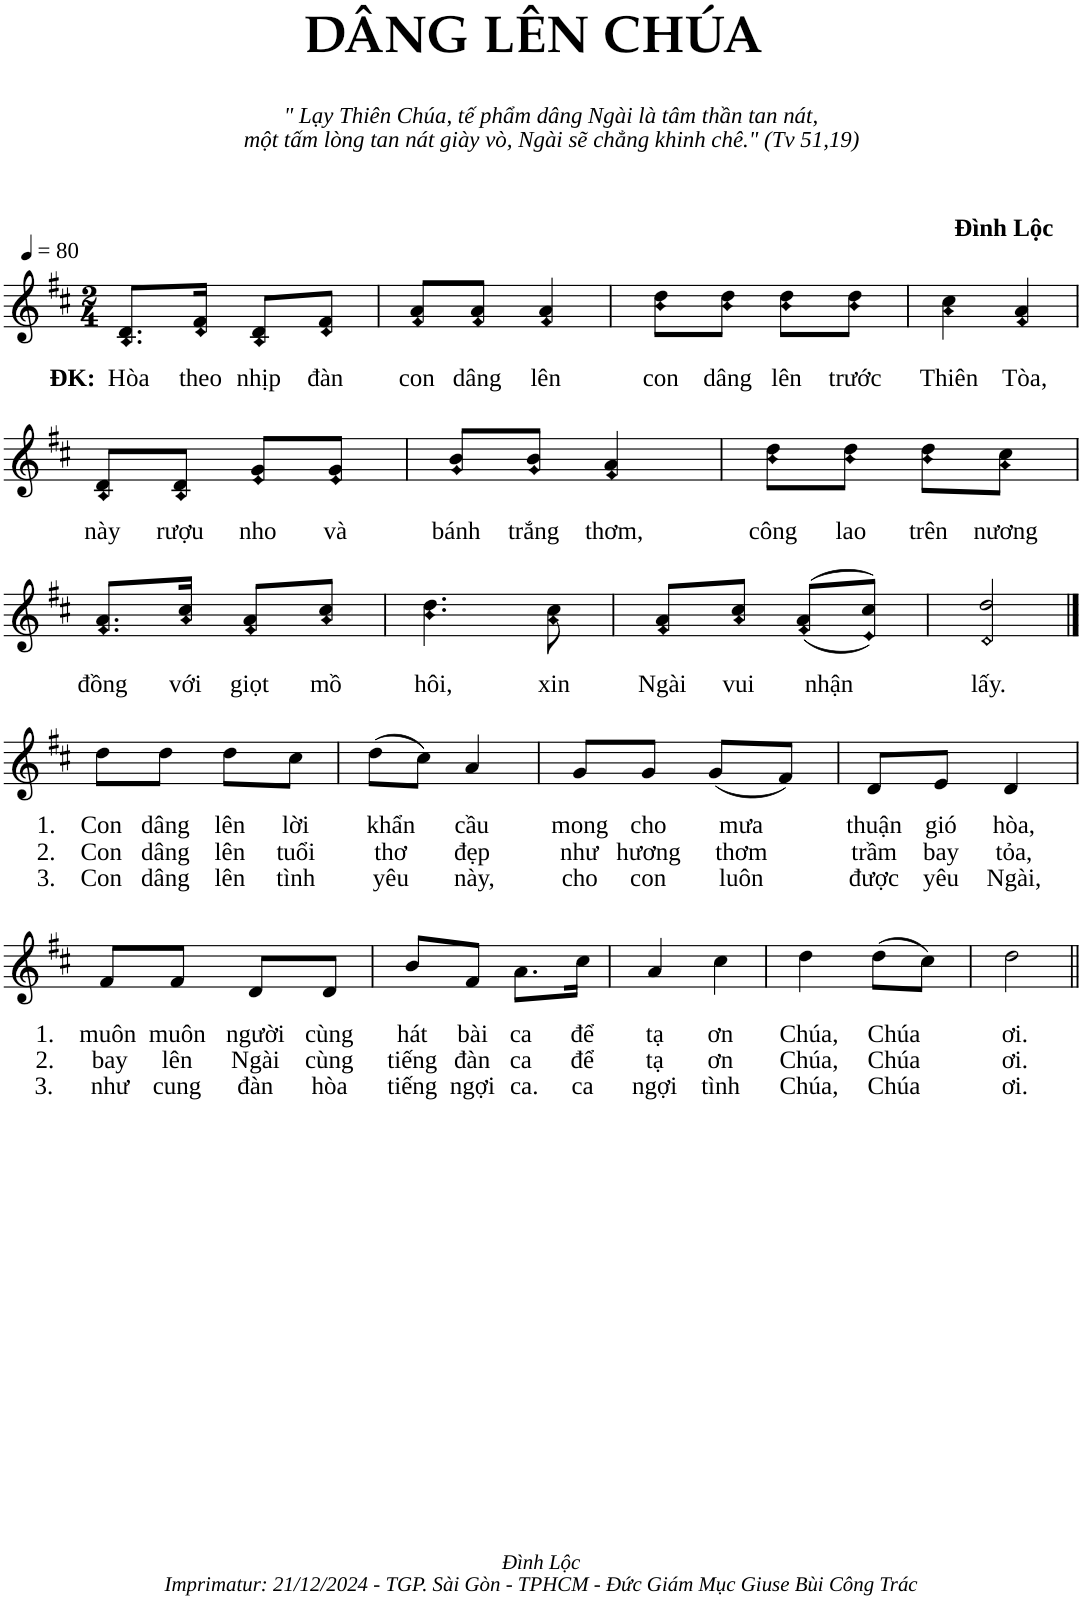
**kern	**text	**text	**text
*part1	*part1	*part1	*part1
*staff1	*staff1	*staff1	*staff1
*I"Piano	*	*	*
*I'Pno.	*	*	*
*clefG2	*	*	*
*k[f#c#]	*	*	*
*M2/4	*	*	*
*MM80	*	*	*
=1	=1	=1	=1
!	!LO:LY:b	!	!
8.B/ 8.d/L	ĐK: Hòa	.	.
!	!LO:LY:b	!	!
16d/ 16f#/Jk	theo	.	.
!	!LO:LY:b	!	!
8B/ 8d/L	nhịp	.	.
!	!LO:LY:b	!	!
8d/ 8f#/J	đàn	.	.
=2	=2	=2	=2
!	!LO:LY:b	!	!
8f#/ 8a/L	con	.	.
!	!LO:LY:b	!	!
8f#/ 8a/J	dâng	.	.
!	!LO:LY:b	!	!
4f#/ 4a/	lên	.	.
=3	=3	=3	=3
!	!LO:LY:b	!	!
8b\ 8dd\L	con	.	.
!	!LO:LY:b	!	!
8b\ 8dd\J	dâng	.	.
!	!LO:LY:b	!	!
8b\ 8dd\L	lên	.	.
!	!LO:LY:b	!	!
8b\ 8dd\J	trước	.	.
=4	=4	=4	=4
!	!LO:LY:b	!	!
4a\ 4cc#\	Thiên	.	.
!	!LO:LY:b	!	!
4f#/ 4a/	Tòa,	.	.
!!LO:LB:g=z
=5	=5	=5	=5
!	!LO:LY:b	!	!
8B/ 8d/L	này	.	.
!	!LO:LY:b	!	!
8B/ 8d/J	rượu	.	.
!	!LO:LY:b	!	!
8e/ 8g/L	nho	.	.
!	!LO:LY:b	!	!
8e/ 8g/J	và	.	.
=6	=6	=6	=6
!	!LO:LY:b	!	!
8g/ 8b/L	bánh	.	.
!	!LO:LY:b	!	!
8g/ 8b/J	trắng	.	.
!	!LO:LY:b	!	!
4f#/ 4a/	thơm,	.	.
=7	=7	=7	=7
!	!LO:LY:b	!	!
8b\ 8dd\L	công	.	.
!	!LO:LY:b	!	!
8b\ 8dd\J	lao	.	.
!	!LO:LY:b	!	!
8b\ 8dd\L	trên	.	.
!	!LO:LY:b	!	!
8a\ 8cc#\J	nương	.	.
!!LO:LB:g=z
=8	=8	=8	=8
!	!LO:LY:b	!	!
8.f#/ 8.a/L	đồng	.	.
!	!LO:LY:b	!	!
16a/ 16cc#/Jk	với	.	.
!	!LO:LY:b	!	!
8f#/ 8a/L	giọt	.	.
!	!LO:LY:b	!	!
8a/ 8cc#/J	mồ	.	.
=9	=9	=9	=9
!	!LO:LY:b	!	!
4.b\ 4.dd\	hôi,	.	.
!	!LO:LY:b	!	!
8a\ 8cc#\	xin	.	.
=10	=10	=10	=10
!	!LO:LY:b	!	!
8f#/ 8a/L	Ngài	.	.
!	!LO:LY:b	!	!
8a/ 8cc#/J	vui	.	.
!	!LO:LY:b	!	!
(>(8f#/ 8a/L	nhận	.	.
8e/ 8cc#/J))	.	.	.
=11	=11	=11	=11
!	!LO:LY:b	!	!
2d/ 2dd/	lấy.	.	.
!!LO:LB:g=z
==12	==12	==12	==12
!	!LO:LY:b	!LO:LY:b	!LO:LY:b
8dd\L	1. Con	2. Con	3. Con
!	!LO:LY:b	!LO:LY:b	!LO:LY:b
8dd\J	dâng	dâng	dâng
!	!LO:LY:b	!LO:LY:b	!LO:LY:b
8dd\L	lên	lên	lên
!	!LO:LY:b	!LO:LY:b	!LO:LY:b
8cc#\J	lời	tuổi	tình
=13	=13	=13	=13
!	!LO:LY:b	!LO:LY:b	!LO:LY:b
(8dd\L	khẩn	thơ	yêu
8cc#\J)	.	.	.
!	!LO:LY:b	!LO:LY:b	!LO:LY:b
4a/	cầu	đẹp	này,
=14	=14	=14	=14
!	!LO:LY:b	!LO:LY:b	!LO:LY:b
8g/L	mong	như	cho
!	!LO:LY:b	!LO:LY:b	!LO:LY:b
8g/J	cho	hương	con
!	!LO:LY:b	!LO:LY:b	!LO:LY:b
(8g/L	mưa	thơm	luôn
8f#/J)	.	.	.
=15	=15	=15	=15
!	!LO:LY:b	!LO:LY:b	!LO:LY:b
8d/L	thuận	trầm	được
!	!LO:LY:b	!LO:LY:b	!LO:LY:b
8e/J	gió	bay	yêu
!	!LO:LY:b	!LO:LY:b	!LO:LY:b
4d/	hòa,	tỏa,	Ngài,
!!LO:LB:g=z
=16	=16	=16	=16
!	!LO:LY:b	!LO:LY:b	!LO:LY:b
8f#/L	1. muôn	2. bay	3. như
!	!LO:LY:b	!LO:LY:b	!LO:LY:b
8f#/J	muôn	lên	cung
!	!LO:LY:b	!LO:LY:b	!LO:LY:b
8d/L	người	Ngài	đàn
!	!LO:LY:b	!LO:LY:b	!LO:LY:b
8d/J	cùng	cùng	hòa
=17	=17	=17	=17
!	!LO:LY:b	!LO:LY:b	!LO:LY:b
8b/L	hát	tiếng	tiếng
!	!LO:LY:b	!LO:LY:b	!LO:LY:b
8f#/J	bài	đàn	ngợi
!	!LO:LY:b	!LO:LY:b	!LO:LY:b
8.a\L	ca	ca	ca.
!	!LO:LY:b	!LO:LY:b	!LO:LY:b
16cc#\Jk	để	để	ca
=18	=18	=18	=18
!	!LO:LY:b	!LO:LY:b	!LO:LY:b
4a/	tạ	tạ	ngợi
!	!LO:LY:b	!LO:LY:b	!LO:LY:b
4cc#\	ơn	ơn	tình
=19	=19	=19	=19
!	!LO:LY:b	!LO:LY:b	!LO:LY:b
4dd\	Chúa,	Chúa,	Chúa,
!	!LO:LY:b	!LO:LY:b	!LO:LY:b
(8dd\L	Chúa	Chúa	Chúa
8cc#\J)	.	.	.
=20	=20	=20	=20
!	!LO:LY:b	!LO:LY:b	!LO:LY:b
2dd\	ơi.	ơi.	ơi.
=||	=||	=||	=||
*-	*-	*-	*-
